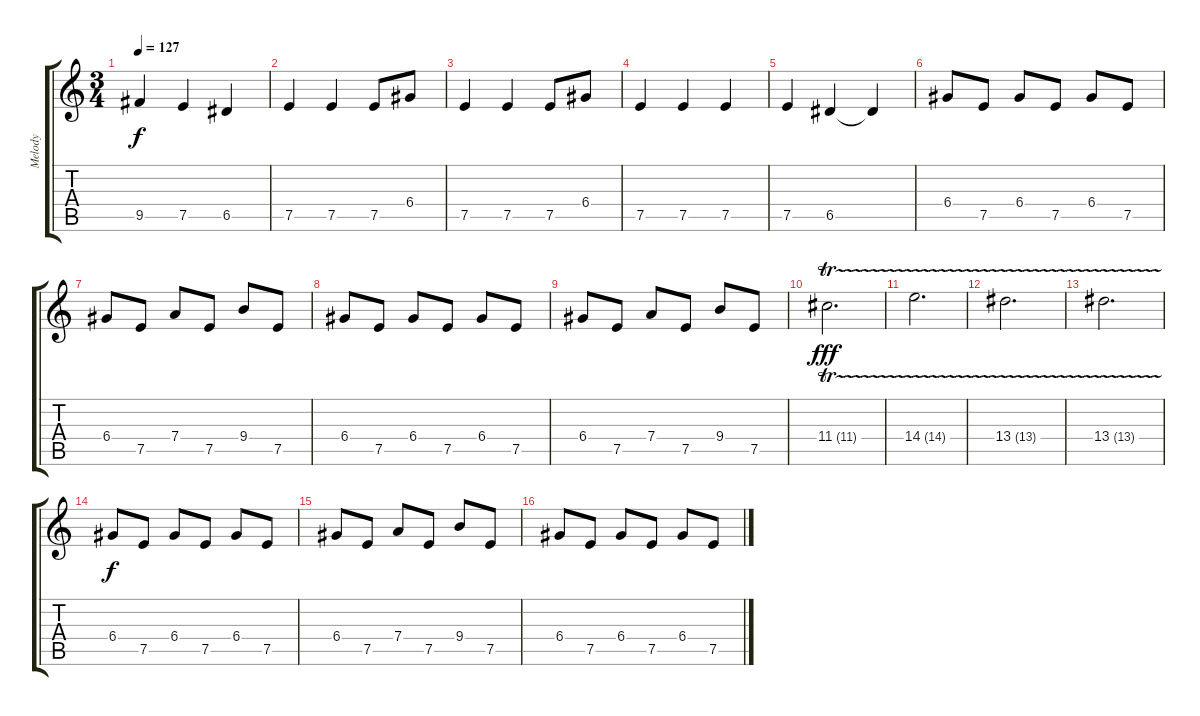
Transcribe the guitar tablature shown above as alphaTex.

\track ("Melody" "Melody") {instrument acousticguitarsteel}
\staff {score tabs}
\tuning (E4 B3 G3 D3 A2 E2) {hide}
\ts (3 4)
\tempo 127
\clef g2
\ks c
9.5.4{dy f} 7.5.4 6.5.4 |
7.5.4 7.5.4 7.5.8 6.4.8 |
7.5.4 7.5.4 7.5.8 6.4.8 |
7.5.4 7.5.4 7.5.4 |
7.5.4 6.5.4 6.5{t}.4 |
6.4.8 7.5.8 6.4.8 7.5.8 6.4.8 7.5.8 |
6.4.8 7.5.8 7.4.8 7.5.8 9.4.8 7.5.8 |
6.4.8 7.5.8 6.4.8 7.5.8 6.4.8 7.5.8 |
6.4.8 7.5.8 7.4.8 7.5.8 9.4.8 7.5.8 |
11.4{tr (11 16)}.2{d dy fff} |
14.4{tr (14 16)}.2{d} |
13.4{tr (13 16)}.2{d} |
13.4{tr (13 16)}.2{d} |
6.4.8{dy f} 7.5.8 6.4.8 7.5.8 6.4.8 7.5.8 |
6.4.8 7.5.8 7.4.8 7.5.8 9.4.8 7.5.8 |
6.4.8 7.5.8 6.4.8 7.5.8 6.4.8 7.5.8
